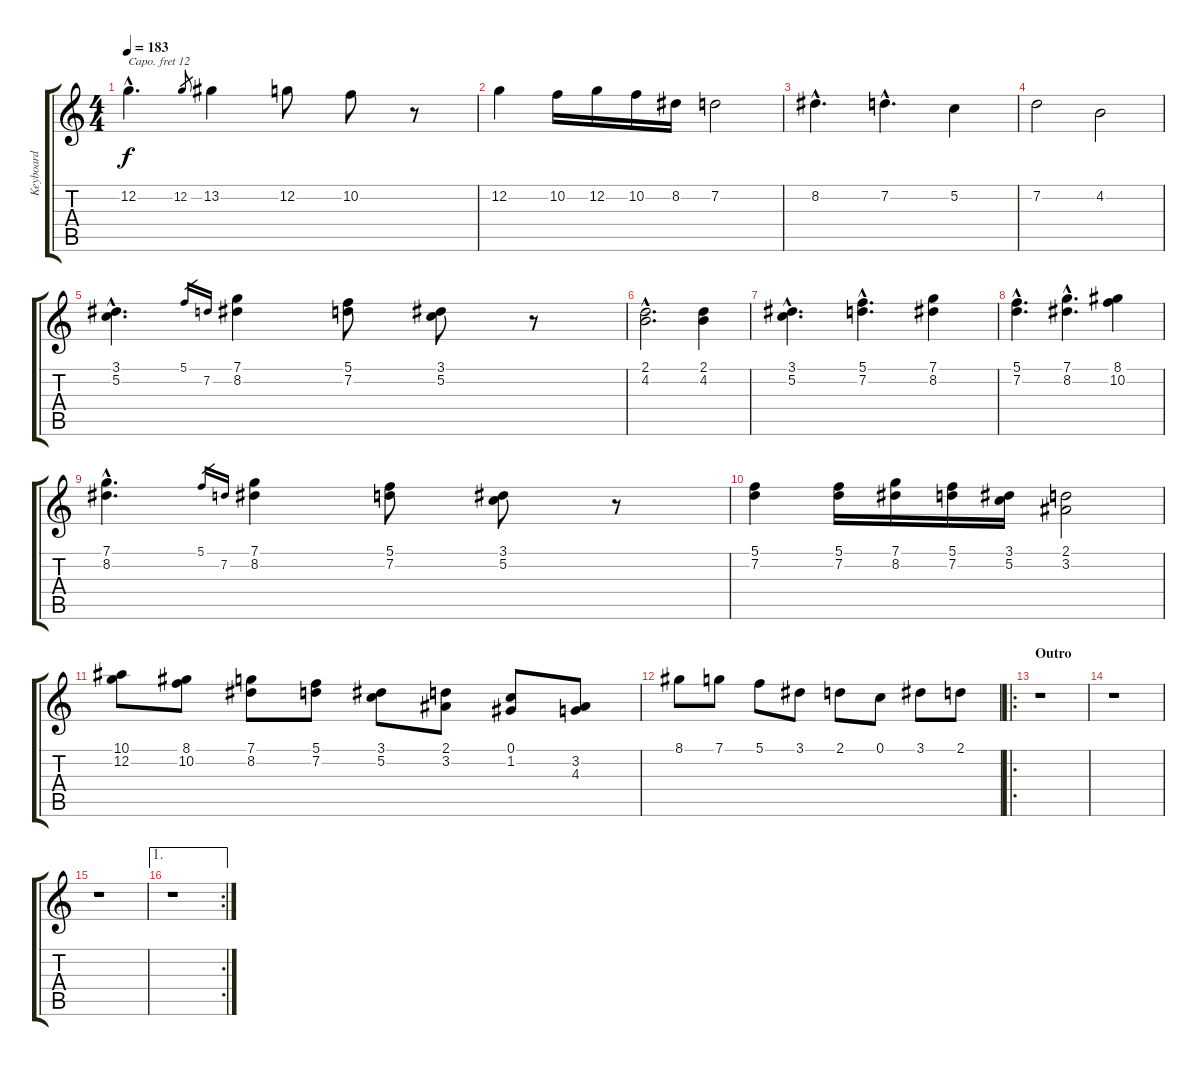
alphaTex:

\track ("Keyboard" "Keyboard") {instrument stringensemble1}
\staff {score tabs}
\capo 12
\tuning (C4 G3 Eb3 Bb2 F2 C2) {hide}
\ts (4 4)
\tempo 183
\clef g2
\ks c
12.2{hac}.4{d dy f} 12.2.8{gr} 13.2.4 12.2.8 10.2.8 r.8 |
12.2.4 10.2.16 12.2.16 10.2.16 8.2.16 7.2.2 |
8.2{hac}.4{d} 7.2{hac}.4{d} 5.2.4 |
7.2.2 4.2.2 |
(3.1{hac} 5.2{hac}).4{d} 5.1.16{gr} 7.2.16{gr} (7.1 8.2).4 (5.1 7.2).8 (3.1 5.2).8 r.8 |
(2.1{hac} 4.2{hac}).2{d} (2.1 4.2).4 |
(3.1{hac} 5.2{hac}).4{d} (5.1{hac} 7.2{hac}).4{d} (7.1 8.2).4 |
(5.1{hac} 7.2{hac}).4{d} (7.1{hac} 8.2{hac}).4{d} (8.1 10.2).4 |
(7.1{hac} 8.2{hac}).4{d} 5.1.16{gr} 7.2.16{gr} (7.1 8.2).4 (5.1 7.2).8 (3.1 5.2).8 r.8 |
(5.1 7.2).4 (5.1 7.2).16 (7.1 8.2).16 (5.1 7.2).16 (3.1 5.2).16 (2.1 3.2).2 |
(10.1 12.2).8 (8.1 10.2).8 (7.1 8.2).8 (5.1 7.2).8 (3.1 5.2).8 (2.1 3.2).8 (0.1 1.2).8 (3.2 4.3).8 |
8.1.8 7.1.8 5.1.8 3.1.8 2.1.8 0.1.8 3.1.8 2.1.8 |
\ro
\section ("" "Outro")
r.1 |
r.1 |
r.1 |
\ae 1
\rc 2
r.1
